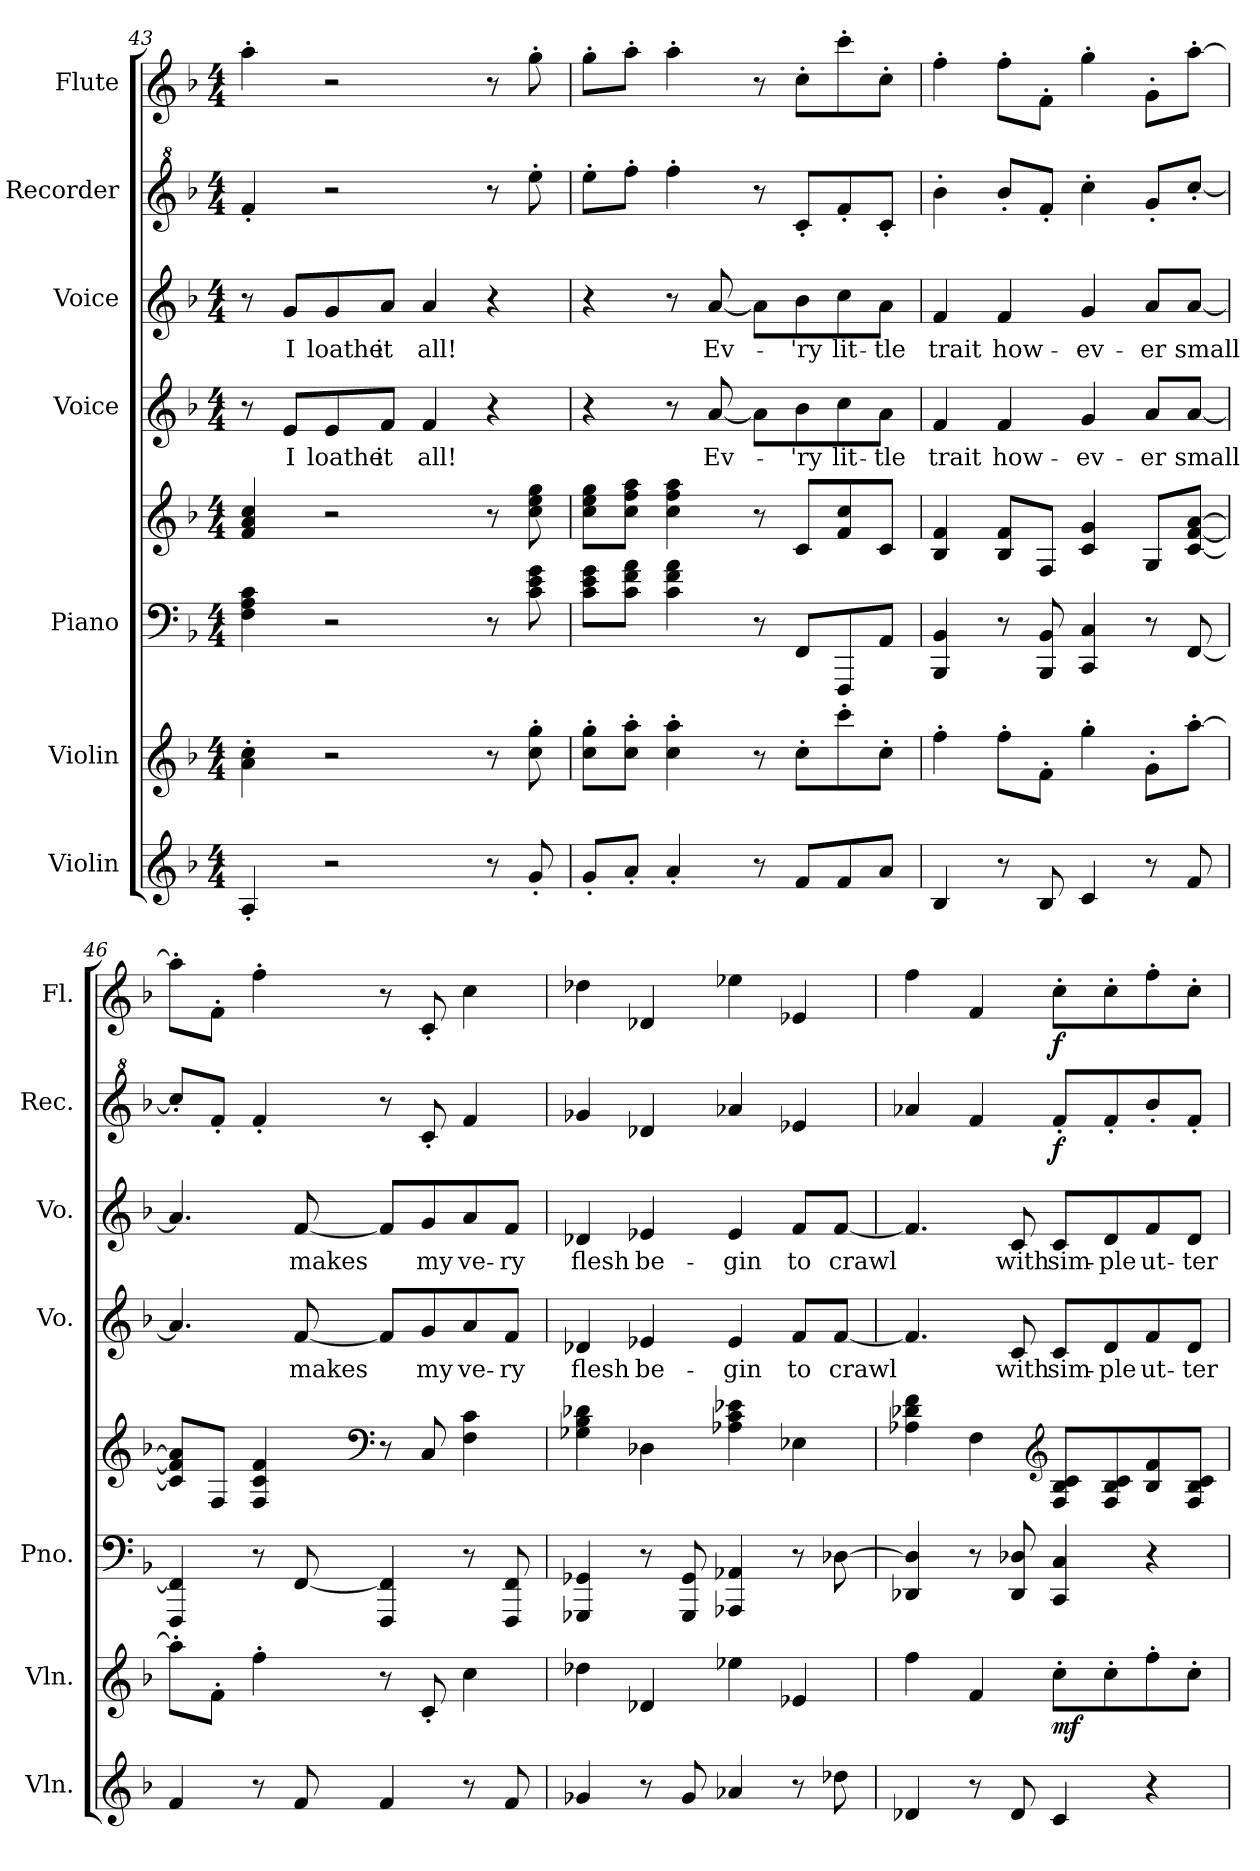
**kern	**kern	**dynam	**kern	**kern	**kern	**text	**kern	**text	**kern	**dynam	**kern	**dynam
*part7	*part6	*part6	*part5	*part5	*part4	*part4	*part3	*part3	*part2	*part2	*part1	*part1
*staff8	*staff7	*staff7	*staff6	*staff5	*staff4	*staff4	*staff3	*staff3	*staff2	*staff2	*staff1	*staff1
*I"Violin	*I"Violin	*	*I"Piano	*	*I"Voice	*	*I"Voice	*	*I"Recorder	*	*I"Flute	*
*I'Vln.	*I'Vln.	*	*I'Pno.	*	*I'Vo.	*	*I'Vo.	*	*I'Rec.	*	*I'Fl.	*
*clefG2	*clefG2	*	*clefF4	*clefG2	*clefG2	*	*clefG2	*	*clefG^2	*	*clefG2	*
*k[b-]	*k[b-]	*	*k[b-]	*k[b-]	*k[b-]	*	*k[b-]	*	*k[b-]	*	*k[b-]	*
*M4/4	*M4/4	*	*M4/4	*M4/4	*M4/4	*	*M4/4	*	*M4/4	*	*M4/4	*
=43	=43	=43	=43	=43	=43	=43	=43	=43	=43	=43	=43	=43
4A'/	4a\' 4cc\'	.	4F\ 4A\ 4c\	4f/ 4a/ 4cc/	8r	.	8r	.	4ff'/	.	4aa'\	.
.	.	.	.	.	8e/L	I	8g/L	I	.	.	.	.
2r	2r	.	2r	2r	8e/	loathe	8g/	loathe	2r	.	2r	.
.	.	.	.	.	8f/J	it	8a/J	it	.	.	.	.
.	.	.	.	.	4f/	all!	4a/	all!	.	.	.	.
8r	8r	.	8r	8r	4r	.	4r	.	8r	.	8r	.
8g'/	8cc\' 8gg\'	.	8c\ 8e\ 8g\	8cc\ 8ee\ 8gg\	.	.	.	.	8eee'\	.	8gg'\	.
!!LO:PB:g=z
=44	=44	=44	=44	=44	=44	=44	=44	=44	=44	=44	=44	=44
8g'/L	8cc\' 8gg\'L	.	8c\ 8e\ 8g\L	8cc\ 8ee\ 8gg\L	4r	.	4r	.	8eee'\L	.	8gg'\L	.
8a'/J	8cc\' 8aa\'J	.	8c\ 8f\ 8a\J	8cc\ 8ff\ 8aa\J	.	.	.	.	8fff'\J	.	8aa'\J	.
4a'/	4cc\' 4aa\'	.	4c\ 4f\ 4a\	4cc\ 4ff\ 4aa\	8r	.	8r	.	4fff'\	.	4aa'\	.
.	.	.	.	.	[8a/	Ev-	[8a/	Ev-	.	.	.	.
8r	8r	.	8r	8r	8a\L]	.	8a\L]	.	8r	.	8r	.
8f/L	8cc'\L	.	8FF/L	8c/L	8b-\	-'ry	8b-\	-'ry	8cc'/L	.	8cc'\L	.
8f/	8ccc'\	.	8FFF/	8f/ 8cc/	8cc\	lit-	8cc\	lit-	8ff'/	.	8ccc'\	.
8a/J	8cc'\J	.	8AA/J	8c/J	8a\J	-tle	8a\J	-tle	8cc'/J	.	8cc'\J	.
=45	=45	=45	=45	=45	=45	=45	=45	=45	=45	=45	=45	=45
4B-/	4ff'\	.	4BBB-/ 4BB-/	4B-/ 4f/	4f/	trait	4f/	trait	4bb-'\	.	4ff'\	.
8r	8ff'\L	.	8r	8B-/ 8f/L	4f/	how-	4f/	how-	8bb-'/L	.	8ff'\L	.
8B-/	8f'\J	.	8BBB-/ 8BB-/	8F/J	.	.	.	.	8ff'/J	.	8f'\J	.
4c/	4gg'\	.	4CC/ 4C/	4c/ 4g/	4g/	-ev-	4g/	-ev-	4ccc'\	.	4gg'\	.
8r	8g'\L	.	8r	8G/L	8a/L	-er	8a/L	-er	8gg'/L	.	8g'\L	.
8f/	[8aa'\J	.	[8FF/	[8c/ [8f/ [8a/J	[8a/J	small	[8a/J	small	[8ccc'/J	.	[8aa'\J	.
=46	=46	=46	=46	=46	=46	=46	=46	=46	=46	=46	=46	=46
4f/	8aa'\L]	.	4FFF/ 4FF/]	8c/] 8f/] 8a/]L	4.a/]	.	4.a/]	.	8ccc'/L]	.	8aa'\L]	.
.	8f'\J	.	.	8F/J	.	.	.	.	8ff'/J	.	8f'\J	.
8r	4ff'\	.	8r	4F/ 4c/ 4f/	.	.	.	.	4ff'/	.	4ff'\	.
8f/	.	.	[8FF/	.	[8f/	makes	[8f/	makes	.	.	.	.
*	*	*	*	*clefF4	*	*	*	*	*	*	*	*
4f/	8r	.	4FFF/ 4FF/]	8r	8f/L]	.	8f/L]	.	8r	.	8r	.
.	8c'/	.	.	8C/	8g/	my	8g/	my	8cc'/	.	8c'/	.
8r	4cc\	.	8r	4F\ 4c\	8a/	ve-	8a/	ve-	4ff/	.	4cc\	.
8f/	.	.	8FFF/ 8FF/	.	8f/J	-ry	8f/J	-ry	.	.	.	.
!!LO:PB:g=z
=47	=47	=47	=47	=47	=47	=47	=47	=47	=47	=47	=47	=47
4g-X/	4dd-X\	.	4GGG-X/ 4GG-X/	4G-X\ 4B-\ 4d-X\	4d-X/	flesh	4d-X/	flesh	4gg-X/	.	4dd-X\	.
8r	4d-X/	.	8r	4D-X\	4e-X/	be-	4e-X/	be-	4dd-X/	.	4d-X/	.
8g-/	.	.	8GGG-/ 8GG-/	.	.	.	.	.	.	.	.	.
4a-X/	4ee-X\	.	4AAA-X/ 4AA-X/	4A-X\ 4c\ 4e-X\	4e-/	-gin	4e-/	-gin	4aa-X/	.	4ee-X\	.
8r	4e-X/	.	8r	4E-X\	8f/L	to	8f/L	to	4ee-X/	.	4e-X/	.
8dd-X\	.	.	[8D-X\	.	[8f/J	crawl	[8f/J	crawl	.	.	.	.
=48	=48	=48	=48	=48	=48	=48	=48	=48	=48	=48	=48	=48
4d-X/	4ff\	.	4DD-X/ 4D-/]	4A-X\ 4d-X\ 4f\	4.f/]	.	4.f/]	.	4aa-X/	.	4ff\	.
8r	4f/	.	8r	4F\	.	.	.	.	4ff/	.	4f/	.
8d-/	.	.	8DD-/ 8D-X/	.	8c/	with	8c/	with	.	.	.	.
*	*	*	*	*clefG2	*	*	*	*	*	*	*	*
!	!	!LO:DY:b	!	!	!	!	!	!	!	!LO:DY:b	!	!LO:DY:b
4c/	8cc'\L	mf	4CC/ 4C/	8F/ 8B-/ 8c/L	8c/L	sim-	8c/L	sim-	8ff'/L	f	8cc'\L	f
.	8cc'\	.	.	8F/ 8B-/ 8c/	8d/	-ple	8d/	-ple	8ff'/	.	8cc'\	.
4r	8ff'\	.	4r	8B-/ 8f/	8f/	ut-	8f/	ut-	8bb-'/	.	8ff'\	.
.	8cc'\J	.	.	8F/ 8B-/ 8c/J	8d/J	-ter	8d/J	-ter	8ff'/J	.	8cc'\J	.
=	=	=	=	=	=	=	=	=	=	=	=	=
*-	*-	*-	*-	*-	*-	*-	*-	*-	*-	*-	*-	*-
